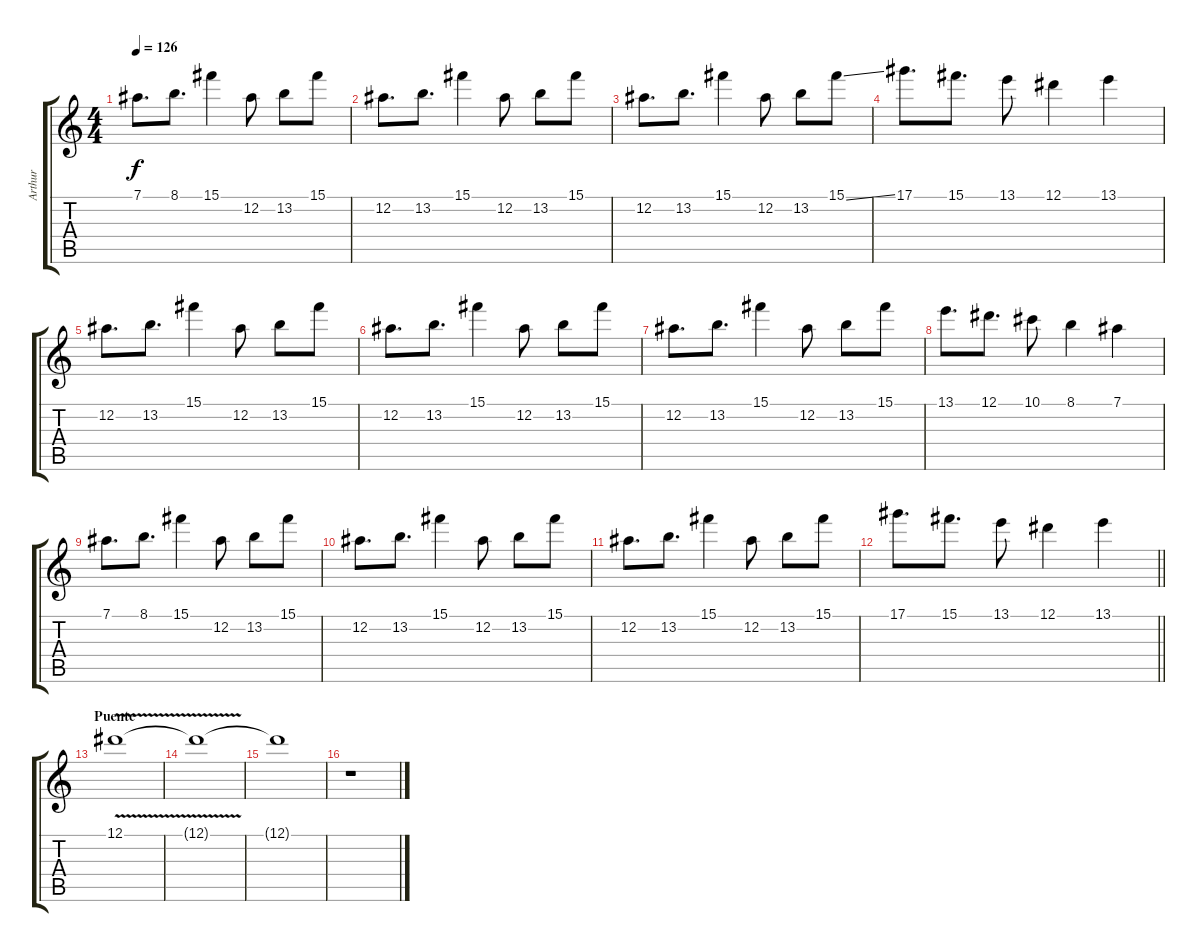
\track ("Arthur" "Arthur") {instrument distortionguitar}
\staff {score tabs}
\tuning (Eb4 Bb3 Gb3 Db3 Ab2 Eb2) {hide}
\ts (4 4)
\tempo 126
\clef g2
\ks c
7.1.8{d dy f} 8.1.8{d} 15.1.4 12.2.8 13.2.8 15.1.8 |
12.2.8{d} 13.2.8{d} 15.1.4 12.2.8 13.2.8 15.1.8 |
12.2.8{d} 13.2.8{d} 15.1.4 12.2.8 13.2.8 15.1{ss}.8 |
17.1.8{d} 15.1.8{d} 13.1.8 12.1.4 13.1.4 |
12.2.8{d volume 16} 13.2.8{d} 15.1.4 12.2.8 13.2.8 15.1.8 |
12.2.8{d} 13.2.8{d} 15.1.4 12.2.8 13.2.8 15.1.8 |
12.2.8{d} 13.2.8{d} 15.1.4 12.2.8 13.2.8 15.1.8 |
13.1.8{d} 12.1.8{d} 10.1.8 8.1.4 7.1.4 |
7.1.8{d} 8.1.8{d} 15.1.4 12.2.8 13.2.8 15.1.8 |
12.2.8{d} 13.2.8{d} 15.1.4 12.2.8 13.2.8 15.1.8 |
12.2.8{d} 13.2.8{d} 15.1.4 12.2.8 13.2.8 15.1.8 |
\barLineRight lightlight
17.1.8{d} 15.1.8{d} 13.1.8 12.1.4 13.1.4 |
\section ("" "Puente")
12.1{v}.1{volume 5} |
12.1{t}.1 |
12.1{t}.1 |
r.1
